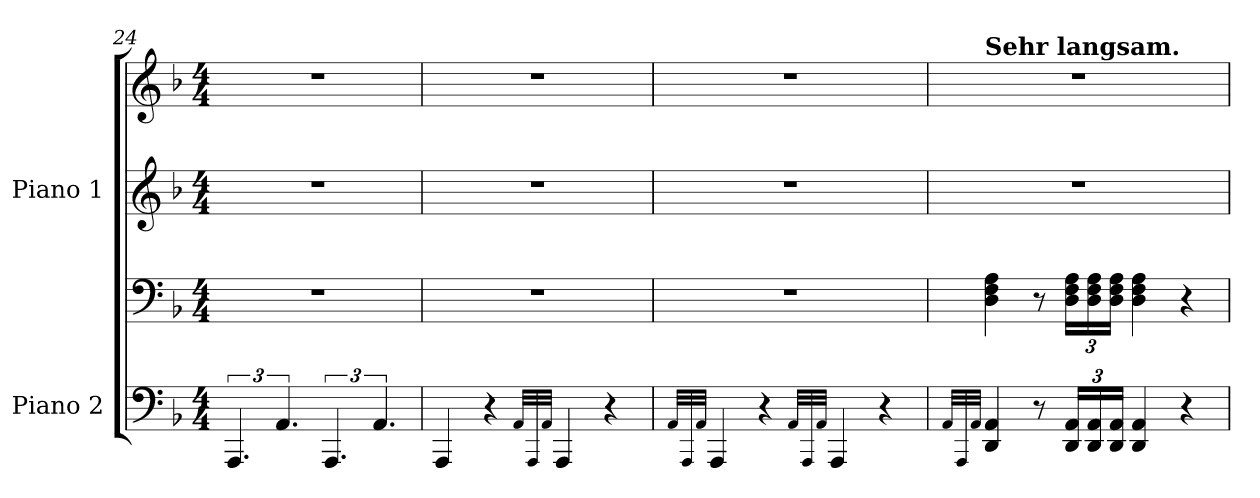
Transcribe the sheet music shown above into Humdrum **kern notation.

**kern	**kern	**kern	**kern
*part2	*part2	*part1	*part1
*staff4	*staff3	*staff2	*staff1
*I"Piano 2	*	*I"Piano 1	*
*I'Pno. 2	*	*I'Pno. 1	*
!!LO:PB:g=z
*clefF4	*clefF4	*clefG2	*clefG2
*k[b-]	*k[b-]	*k[b-]	*k[b-]
*M4/4	*M4/4	*M4/4	*M4/4
=24	=24	=24	=24
6.AAA/	1r	1r	1r
6.AA/	.	.	.
6.AAA/	.	.	.
6.AA/	.	.	.
=25	=25	=25	=25
4AAA/	1r	1r	1r
4r	.	.	.
32qAA/LLL	.	.	.
32qAAA/	.	.	.
32qAA/JJJ	.	.	.
4AAA/	.	.	.
4r	.	.	.
=26	=26	=26	=26
32qAA/LLL	.	.	.
32qAAA/	.	.	.
32qAA/JJJ	.	.	.
4AAA/	1r	1r	1r
4r	.	.	.
32qAA/LLL	.	.	.
32qAAA/	.	.	.
32qAA/JJJ	.	.	.
4AAA/	.	.	.
4r	.	.	.
=27	=27	=27	=27
!!LO:REH:place=s1:a:B:fs=14:t=2
*	*	*	*MM63
32qAA/LLL	.	.	.
32qAAA/	.	.	.
32qAA/JJJ	.	.	.
!	!	!	!LO:TX:a:B:t=Sehr langsam.
4DD/ 4AA/	4D\ 4F\ 4A\	1r	1r
8r	8r	.	.
*Xbrackettup	*Xbrackettup	*	*
24DD/ 24AA/LL	24D\ 24F\ 24A\LL	.	.
24DD/ 24AA/	24D\ 24F\ 24A\	.	.
24DD/ 24AA/JJ	24D\ 24F\ 24A\JJ	.	.
4DD/ 4AA/	4D\ 4F\ 4A\	.	.
4r	4r	.	.
=	=	=	=
*-	*-	*-	*-
